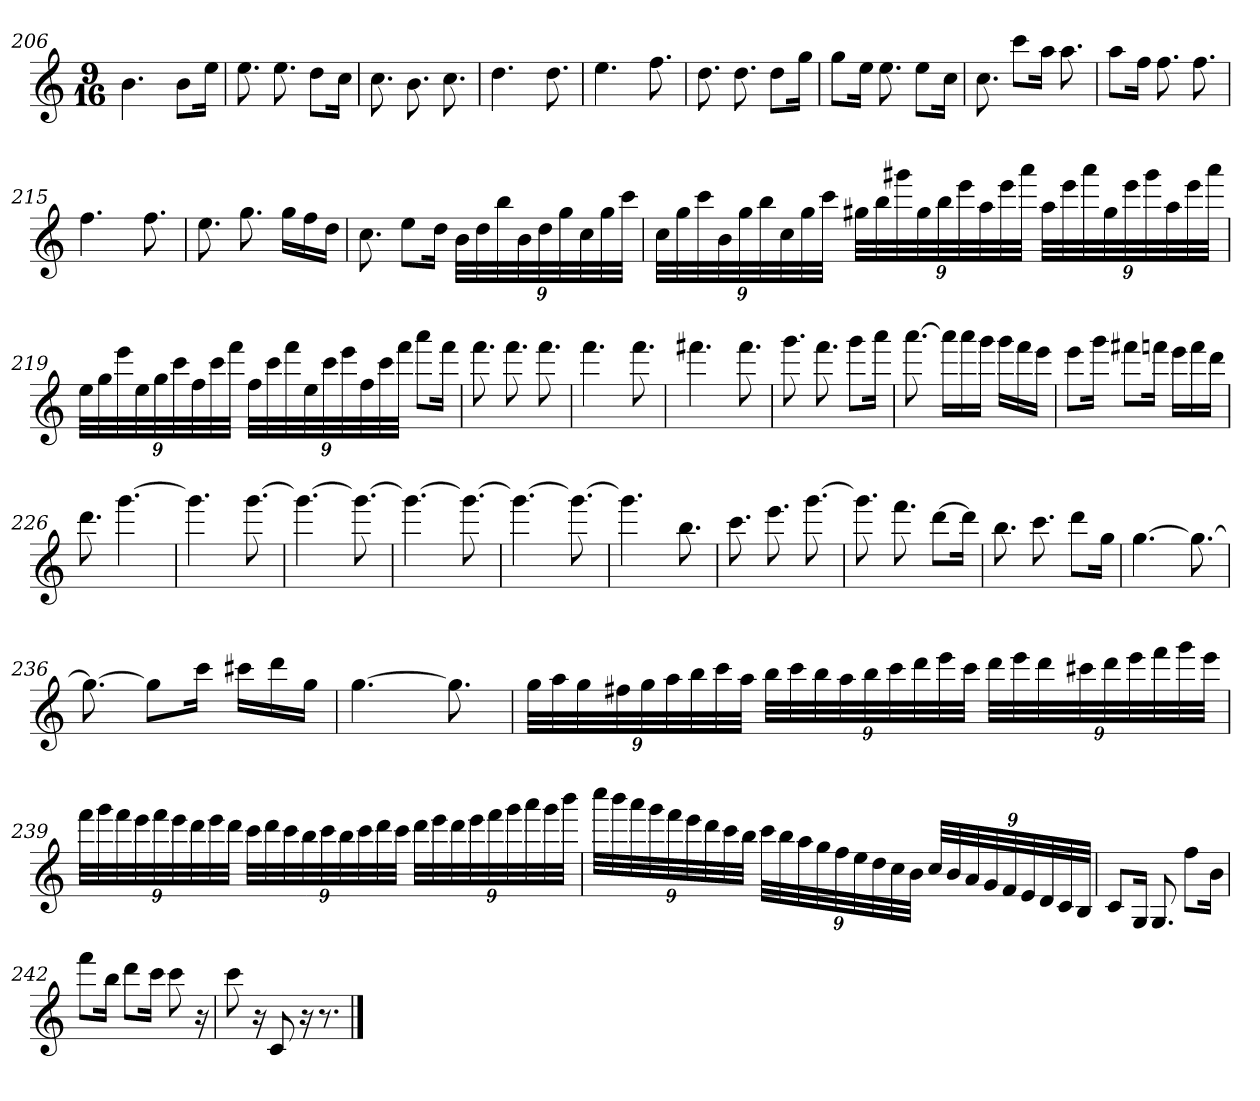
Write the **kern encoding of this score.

**kern
*part1
*staff1
*clefG2
*k[]
*M9/16
=206
4.b
8b\L
16ee\Jk
=207
8.ee
8.ee
8dd\L
16cc\Jk
=208
8.cc
8.b
8.cc
=209
4.dd
8.dd
=210
4.ee
8.ff
=211
8.dd
8.dd
8dd\L
16gg\Jk
=212
8gg\L
16ee\Jk
8.ee
8ee\L
16cc\Jk
=213
8.cc
8ccc\L
16aa\Jk
8.aa
=214
8aa\L
16ff\Jk
8.ff
8.ff
=215
4.ff
8.ff
=216
8.ee
8.gg
16gg\LL
16ff\
16dd\JJ
=217
8.cc
8ee\L
16dd\Jk
48b\LLL
48dd\
48bb\
48b\
48dd\
48gg\
48cc\
48gg\
48ccc\JJJ
=218
48cc\LLL
48gg\
48ccc\
48b\
48gg\
48bb\
48cc\
48gg\
48ccc\JJJ
48gg#X\LLL
48bb\
48ggg#X\
48gg#\
48bb\
48eee\
48aa\
48eee\
48aaa\JJJ
48aa\LLL
48eee\
48aaa\
48gg#\
48eee\
48ggg#\
48aa\
48eee\
48aaa\JJJ
=219
48ee\LLL
48gg\
48eee\
48ee\
48gg\
48ccc\
48ff\
48ccc\
48fff\JJJ
48ff\LLL
48ccc\
48fff\
48ee\
48ccc\
48eee\
48ff\
48ccc\
48fff\JJJ
8aaa\L
16fff\Jk
=220
8.fff
8.fff
8.fff
=221
4.fff
8.fff
=222
4.fff#X
8.fff#
=223
8.ggg
8.fff
8ggg\L
16aaa\Jk
=224
[8.aaa
16aaa\LL]
16aaa\
16ggg\JJ
16ggg\LL
16fff\
16eee\JJ
=225
8eee\L
16ggg\Jk
8fff#X\L
16fffn\Jk
16eee\LL
16fff\
16ddd\JJ
=226
8.ddd
[4.ggg
=227
4.ggg]
[8.ggg
=228
4.ggg_
8.ggg_
=229
4.ggg_
8.ggg_
=230
4.ggg_
8.ggg_
=231
4.ggg]
8.bb
=232
8.ccc
8.eee
[8.ggg
=233
8.ggg]
8.fff
[8ddd\L
16ddd\Jk]
=234
8.bb
8.ccc
8ddd\L
16gg\Jk
=235
[4.gg
8.gg_
=236
8.gg_
8gg\L]
16ccc\Jk
16ccc#X\LL
16ddd\
16gg\JJ
=237
[4.gg
8.gg]
=238
48gg\LLL
48aa\
48gg\
48ff#X\
48gg\
48aa\
48bb\
48ccc\
48aa\JJJ
48bb\LLL
48ccc\
48bb\
48aa\
48bb\
48ccc\
48ddd\
48eee\
48ccc\JJJ
48ddd\LLL
48eee\
48ddd\
48ccc#X\
48ddd\
48eee\
48fff\
48ggg\
48eee\JJJ
=239
48fff\LLL
48ggg\
48fff\
48eee\
48fff\
48eee\
48ddd\
48eee\
48ddd\JJJ
48ccc\LLL
48ddd\
48ccc\
48bb\
48ccc\
48bb\
48ccc\
48ddd\
48ccc\JJJ
48ddd\LLL
48eee\
48ddd\
48eee\
48fff\
48ggg\
48aaa\
48ggg\
48bbb\JJJ
=240
48cccc\LLL
48bbb\
48aaa\
48ggg\
48fff\
48eee\
48ddd\
48ccc\
48bb\JJJ
48ccc\LLL
48bb\
48aa\
48gg\
48ff\
48ee\
48dd\
48cc\
48b\JJJ
48cc/LLL
48b/
48a/
48g/
48f/
48e/
48d/
48c/
48B/JJJ
=241
8c/L
16G/Jk
8.G
8ff\L
16b\Jk
=242
8fff\L
16bb\Jk
8ddd\L
16ccc\Jk
8ccc
16r
=243
8ccc
16r
8c
16r
8.r
==
*-
